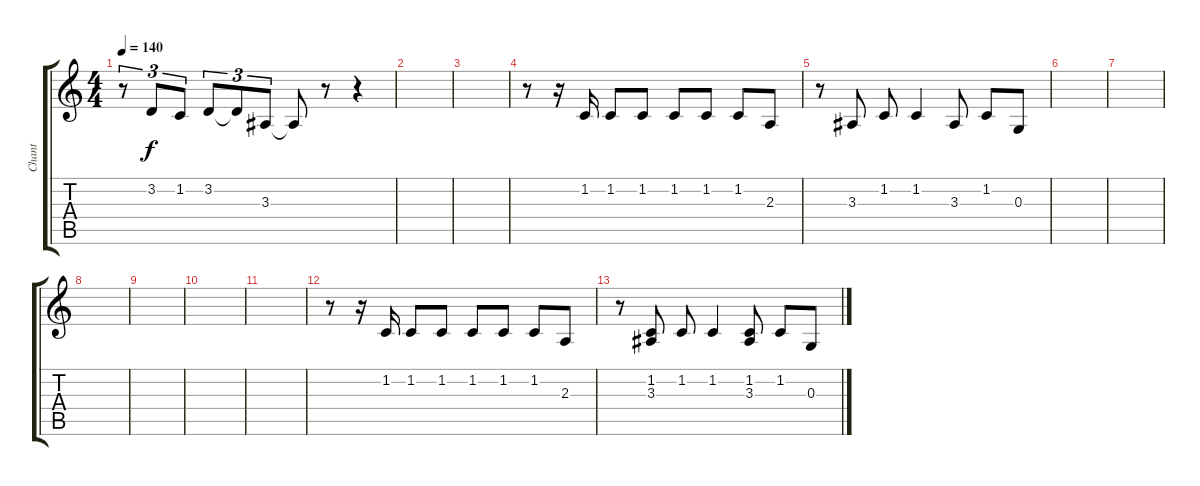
\track ("Chant" "Chant") {instrument brightacousticpiano}
\staff {score tabs}
\tuning (E4 B3 G3 D3 A2 E2) {hide}
\ts (4 4)
\tempo 140
\clef g2
\ks c
r.8{tu (3 2) dy f} 3.2.8{tu (3 2)} 1.2.8{tu (3 2)} 3.2.8{tu (3 2)} 3.2{t}.8{tu (3 2)} 3.3.8{tu (3 2)} 3.3{t}.8 r.8 r.4 |
|
|
r.8 r.16 1.2.16 1.2.8 1.2.8 1.2.8 1.2.8 1.2.8 2.3.8 |
r.8 3.3.8 1.2.8 1.2.4 3.3.8 1.2.8 0.3.8 |
|
|
|
|
|
|
r.8 r.16 1.2.16 1.2.8 1.2.8 1.2.8 1.2.8 1.2.8 2.3.8 |
r.8 (1.2 3.3).8 1.2.8 1.2.4 (1.2 3.3).8 1.2.8 0.3.8
